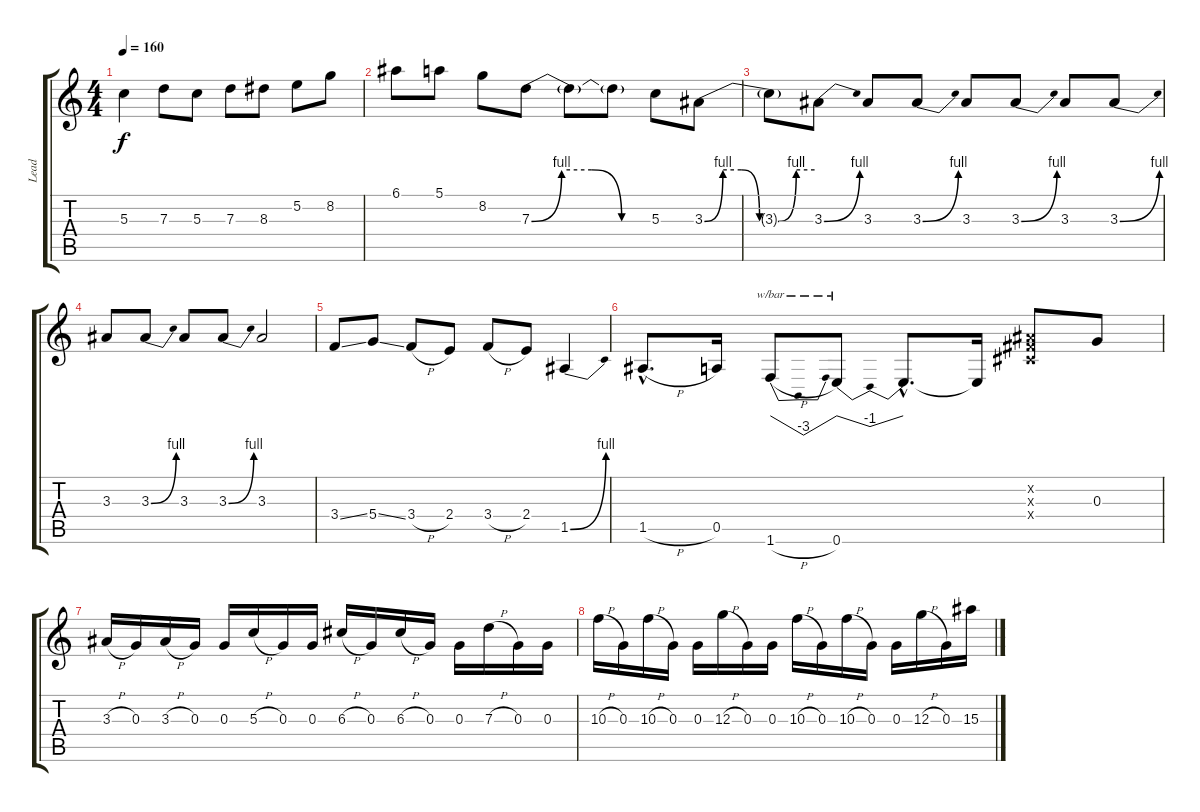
\track ("Lead" "Lead") {instrument distortionguitar}
\staff {score tabs}
\tuning (E4 B3 G3 D3 A2 E2) {hide}
\ts (4 4)
\tempo 160
\clef g2
\ks c
5.3{t}.4{dy f} 7.3.8 5.3.8 7.3.8 8.3.8 5.2.8 8.2.8 |
6.1.8 5.1.8 8.2.8 7.3{be (custom 0 0 15 4 30 4 45 0 60 0)}.8 7.3{t}.8 7.3{t}.8 5.3.8 3.3{be (custom 0 0 10 4 20 4 30 0 40 0 50 4 60 4)}.8 |
3.3{t}.8 3.3{be (bend 0 0 60 4)}.8 3.3.8 3.3{be (bend 0 0 60 4)}.8 3.3.8 3.3{be (bend 0 0 60 4)}.8 3.3.8 3.3{be (bend 0 0 60 4)}.8 |
3.3.8 3.3{be (bend 0 0 60 4)}.8 3.3.8 3.3{be (bend 0 0 60 4)}.8 3.3.2 |
3.4{ss}.8 5.4{ss}.8 3.4{h}.8 2.4.8 3.4{h}.8 2.4.8 1.5{be (bend 0 0 60 4)}.4 |
1.5{h hac}.8{d} 0.5.16 1.6{h}.8{tbe (dip default 0 0 30 -12 60 0)} 0.6.8{tbe (dip default 0 0 30 -4 60 0)} 0.6{hac t}.8{d} 0.6{t}.16 (-1.2{x} -1.3{x} -1.4{x}).8 0.3.8 |
3.3{h}.16 0.3.16 3.3{h}.16 0.3.16 0.3.16 5.3{h}.16 0.3.16 0.3.16 6.3{h}.16 0.3.16 6.3{h}.16 0.3.16 0.3.16 7.3{h}.16 0.3.16 0.3.16 |
10.3{h}.16 0.3.16 10.3{h}.16 0.3.16 0.3.16 12.3{h}.16 0.3.16 0.3.16 10.3{h}.16 0.3.16 10.3{h}.16 0.3.16 0.3.16 12.3{h}.16 0.3.16 15.3.16
